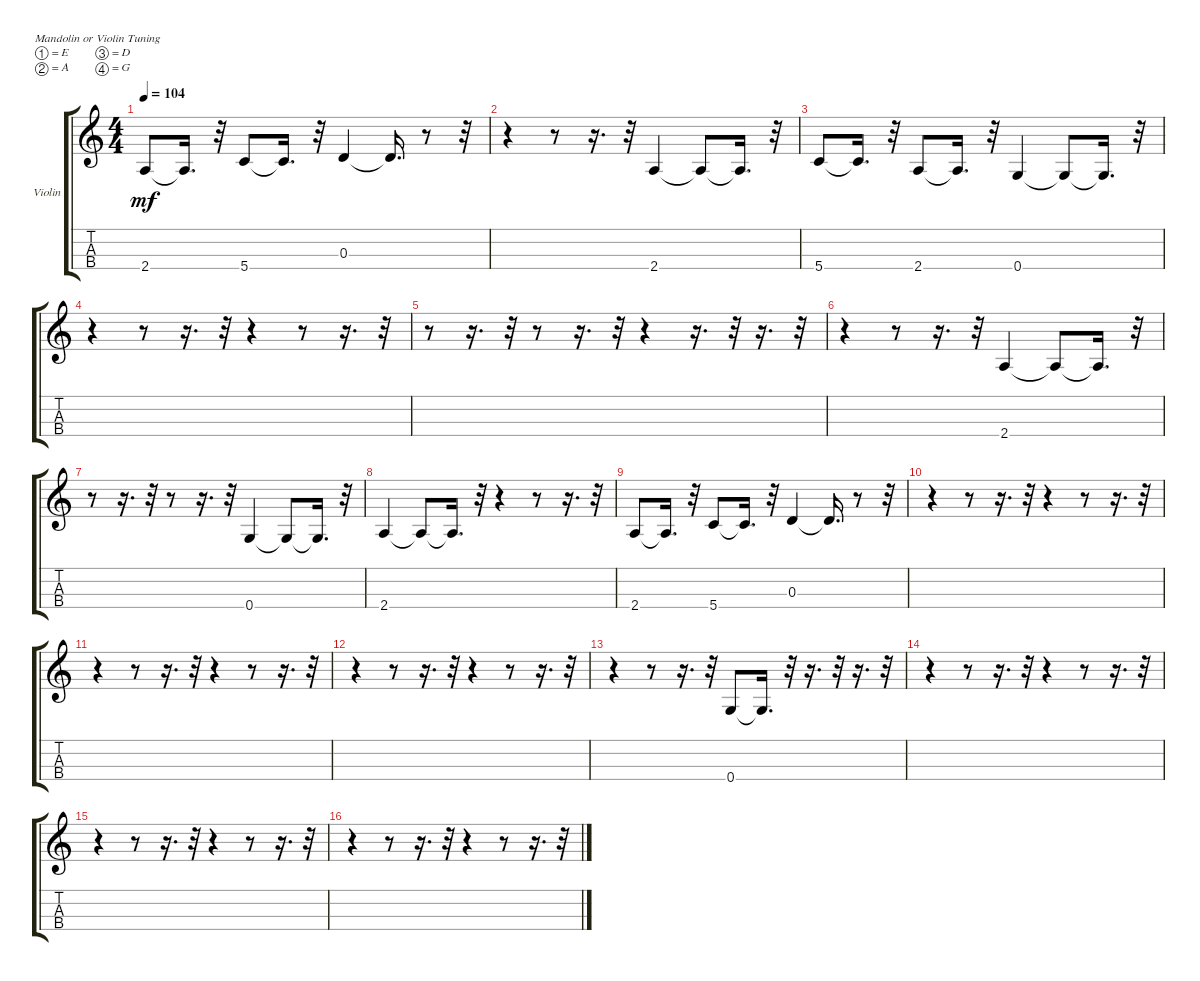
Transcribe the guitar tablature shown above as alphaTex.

\bracketExtendMode groupsimilarinstruments
\firstSystemTrackNameOrientation horizontal
\otherSystemsTrackNameOrientation horizontal
\track ("" "Violin") {instrument violin}
\staff {score tabs}
\tuning (E5 A4 D4 G3)
\ts (4 4)
\tempo 104
\clef g2
\ks c
2.4.8{dy mf} 2.4{t}.16{d} r.32 5.4.8 5.4{t}.16{d} r.32 0.3.4 0.3{t}.16{d} r.8 r.32 |
r.4 r.8 r.16{d} r.32 2.4.4 2.4{t}.8 2.4{t}.16{d} r.32 |
5.4.8 5.4{t}.16{d} r.32 2.4.8 2.4{t}.16{d} r.32 0.4.4 0.4{t}.8 0.4{t}.16{d} r.32 |
r.4 r.8 r.16{d} r.32 r.4 r.8 r.16{d} r.32 |
r.8 r.16{d} r.32 r.8 r.16{d} r.32 r.4 r.16{d} r.32 r.16{d} r.32 |
r.4 r.8 r.16{d} r.32 2.4.4 2.4{t}.8 2.4{t}.16{d} r.32 |
r.8 r.16{d} r.32 r.8 r.16{d} r.32 0.4.4 0.4{t}.8 0.4{t}.16{d} r.32 |
2.4.4 2.4{t}.8 2.4{t}.16{d} r.32 r.4 r.8 r.16{d} r.32 |
2.4.8 2.4{t}.16{d} r.32 5.4.8 5.4{t}.16{d} r.32 0.3.4 0.3{t}.16{d} r.8 r.32 |
r.4 r.8 r.16{d} r.32 r.4 r.8 r.16{d} r.32 |
r.4 r.8 r.16{d} r.32 r.4 r.8 r.16{d} r.32 |
r.4 r.8 r.16{d} r.32 r.4 r.8 r.16{d} r.32 |
r.4 r.8 r.16{d} r.32 0.4.8 0.4{t}.16{d} r.32 r.16{d} r.32 r.16{d} r.32 |
r.4 r.8 r.16{d} r.32 r.4 r.8 r.16{d} r.32 |
r.4 r.8 r.16{d} r.32 r.4 r.8 r.16{d} r.32 |
r.4 r.8 r.16{d} r.32 r.4 r.8 r.16{d} r.32
